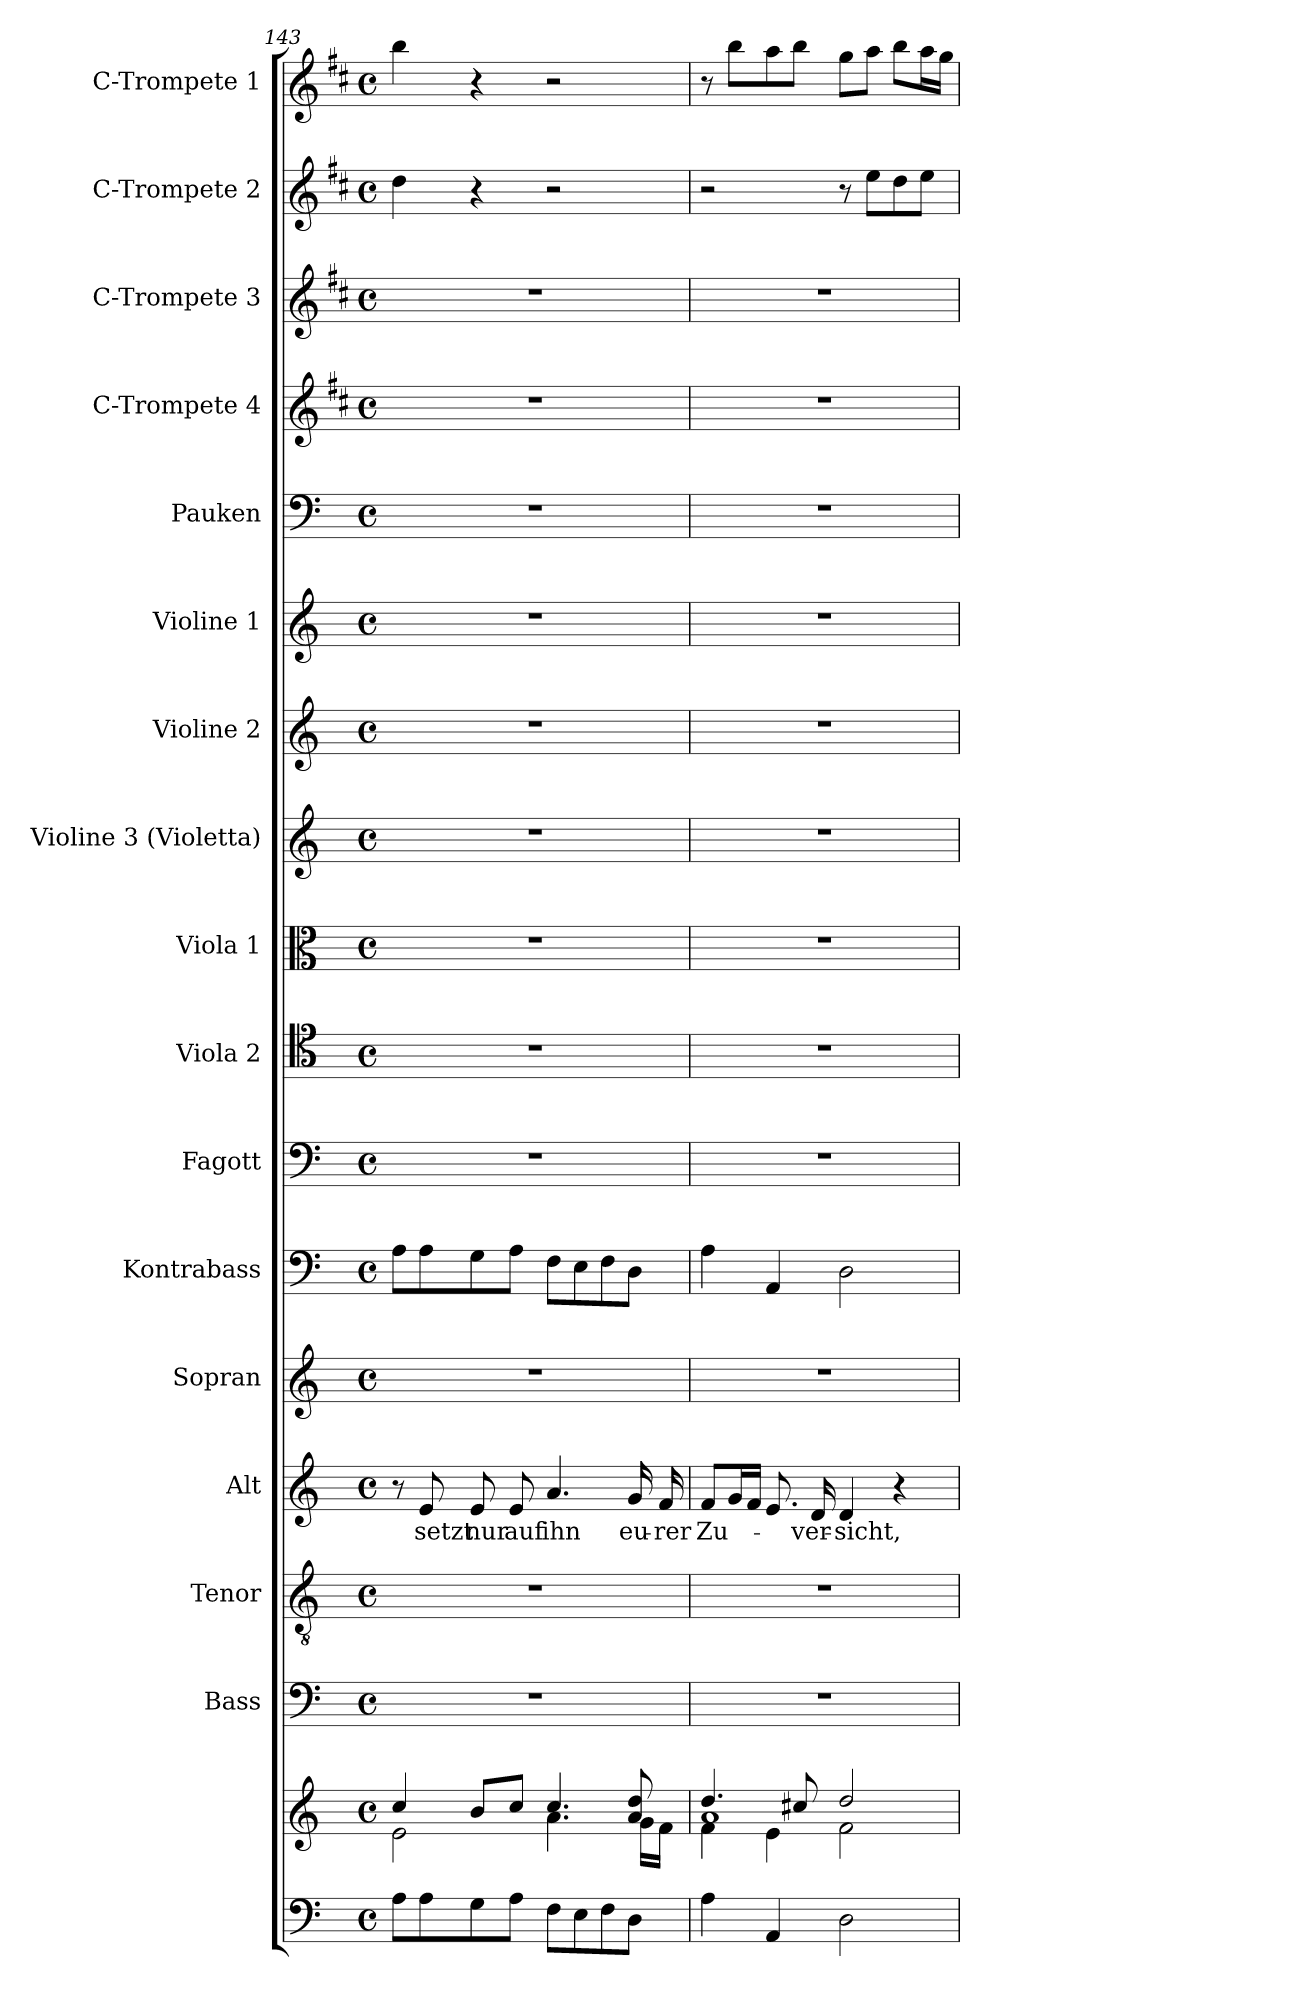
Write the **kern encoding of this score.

**kern	**kern	**kern	**kern	**kern	**text	**kern	**kern	**kern	**kern	**kern	**kern	**kern	**kern	**kern	**kern	**kern	**kern	**kern
*part17	*part17	*part16	*part15	*part14	*part14	*part13	*part12	*part11	*part10	*part9	*part8	*part7	*part6	*part5	*part4	*part3	*part2	*part1
*staff18	*staff17	*staff16	*staff15	*staff14	*staff14	*staff13	*staff12	*staff11	*staff10	*staff9	*staff8	*staff7	*staff6	*staff5	*staff4	*staff3	*staff2	*staff1
*	*	*I"Bass	*I"Tenor	*I"Alt	*	*I"Sopran	*I"Kontrabass	*I"Fagott	*I"Viola 2	*I"Viola 1	*I"Violine 3 (Violetta)	*I"Violine 2	*I"Violine 1	*I"Pauken	*I"C-Trompete 4	*I"C-Trompete 3	*I"C-Trompete 2	*I"C-Trompete 1
*	*	*I'B.	*I'T.	*I'A.	*	*I'S.	*I'Kb.	*I'Fg.	*I'Vla. 2	*I'Vla. 1	*I'Vl. 3	*I'Vl. 2	*I'Vl. 1	*I'Pk.	*I'C Trp. 4	*I'C Trp. 3	*I'C Trp. 2	*I'C Trp. 1
*clefF4	*clefG2	*clefF4	*clefGv2	*clefG2	*	*clefG2	*clefF4	*clefF4	*clefC4	*clefC3	*clefG2	*clefG2	*clefG2	*clefF4	*clefG2	*clefG2	*clefG2	*clefG2
*	*	*	*	*	*	*	*ITrd7c12	*	*	*	*	*	*	*	*ITrd1c2	*ITrd1c2	*ITrd1c2	*ITrd1c2
*k[]	*k[]	*k[]	*k[]	*k[]	*	*k[]	*k[]	*k[]	*k[]	*k[]	*k[]	*k[]	*k[]	*k[]	*k[]	*k[]	*k[]	*k[]
*C:	*C:	*C:	*C:	*C:	*	*C:	*C:	*C:	*C:	*C:	*C:	*C:	*C:	*C:	*C:	*C:	*C:	*C:
*M4/4	*M4/4	*M4/4	*M4/4	*M4/4	*	*M4/4	*M4/4	*M4/4	*M4/4	*M4/4	*M4/4	*M4/4	*M4/4	*M4/4	*M4/4	*M4/4	*M4/4	*M4/4
*met(c)	*met(c)	*met(c)	*met(c)	*met(c)	*	*met(c)	*met(c)	*met(c)	*met(c)	*met(c)	*met(c)	*met(c)	*met(c)	*met(c)	*met(c)	*met(c)	*met(c)	*met(c)
=143	=143	=143	=143	=143	=143	=143	=143	=143	=143	=143	=143	=143	=143	=143	=143	=143	=143	=143
*	*^	*	*	*	*	*	*	*	*	*	*	*	*	*	*	*	*	*
8A\L	4cc/	2e\	1r	1r	8r	.	1r	8AA\L	1r	1r	1r	1r	1r	1r	1r	1r	1r	4cc\	4aa\
!	!	!	!	!	!	!LO:LY:b	!	!	!	!	!	!	!	!	!	!	!	!	!
8A\	.	.	.	.	8e/	setzt	.	8AA\	.	.	.	.	.	.	.	.	.	.	.
!	!	!	!	!	!	!LO:LY:b	!	!	!	!	!	!	!	!	!	!	!	!	!
8G\	8b/L	.	.	.	8e/	nur	.	8GG\	.	.	.	.	.	.	.	.	.	4r	4r
!	!	!	!	!	!	!LO:LY:b	!	!	!	!	!	!	!	!	!	!	!	!	!
8A\J	8cc/J	.	.	.	8e/	auf	.	8AA\J	.	.	.	.	.	.	.	.	.	.	.
!	!	!	!	!	!	!LO:LY:b	!	!	!	!	!	!	!	!	!	!	!	!	!
8F\L	4.cc/	4.a\	.	.	4.a/	ihn	.	8FF\L	.	.	.	.	.	.	.	.	.	2r	2r
8E\	.	.	.	.	.	.	.	8EE\	.	.	.	.	.	.	.	.	.	.	.
8F\	.	.	.	.	.	.	.	8FF\	.	.	.	.	.	.	.	.	.	.	.
!	!	!	!	!	!	!LO:LY:b	!	!	!	!	!	!	!	!	!	!	!	!	!
8D\J	8a/ 8dd/	16g\LL	.	.	16g/	eu-	.	8DD\J	.	.	.	.	.	.	.	.	.	.	.
!	!	!	!	!	!	!LO:LY:b	!	!	!	!	!	!	!	!	!	!	!	!	!
.	.	16f\JJ	.	.	16f/	-rer	.	.	.	.	.	.	.	.	.	.	.	.	.
=144	=144	=144	=144	=144	=144	=144	=144	=144	=144	=144	=144	=144	=144	=144	=144	=144	=144	=144	=144
*	*	*^	*	*	*	*	*	*	*	*	*	*	*	*	*	*	*	*	*
!	!	!	!	!	!	!	!LO:LY:b	!	!	!	!	!	!	!	!	!	!	!	!	!
4A\	4.dd/	4f\	1a	1r	1r	8f/L	Zu-	1r	4AA\	1r	1r	1r	1r	1r	1r	1r	1r	1r	2r	8r
.	.	.	.	.	.	16g/L	.	.	.	.	.	.	.	.	.	.	.	.	.	8aa\L
.	.	.	.	.	.	16f/JJ	.	.	.	.	.	.	.	.	.	.	.	.	.	.
4AA/	.	4e\	.	.	.	8.e/	.	.	4AAA/	.	.	.	.	.	.	.	.	.	.	8gg\
.	8cc#X/	.	.	.	.	.	.	.	.	.	.	.	.	.	.	.	.	.	.	8aa\J
!	!	!	!	!	!	!	!LO:LY:b	!	!	!	!	!	!	!	!	!	!	!	!	!
.	.	.	.	.	.	16d/	-ver-	.	.	.	.	.	.	.	.	.	.	.	.	.
!	!	!	!	!	!	!	!LO:LY:b	!	!	!	!	!	!	!	!	!	!	!	!	!
2D\	2dd/	2f\	.	.	.	4d/	-sicht,	.	2DD\	.	.	.	.	.	.	.	.	.	8r	8ff\L
.	.	.	.	.	.	.	.	.	.	.	.	.	.	.	.	.	.	.	8dd\L	8gg\J
.	.	.	.	.	.	4r	.	.	.	.	.	.	.	.	.	.	.	.	8cc\	8aa\L
.	.	.	.	.	.	.	.	.	.	.	.	.	.	.	.	.	.	.	8dd\J	16gg\L
.	.	.	.	.	.	.	.	.	.	.	.	.	.	.	.	.	.	.	.	16ff\JJ
*	*v	*v	*v	*	*	*	*	*	*	*	*	*	*	*	*	*	*	*	*	*
=	=	=	=	=	=	=	=	=	=	=	=	=	=	=	=	=	=	=
*-	*-	*-	*-	*-	*-	*-	*-	*-	*-	*-	*-	*-	*-	*-	*-	*-	*-	*-
